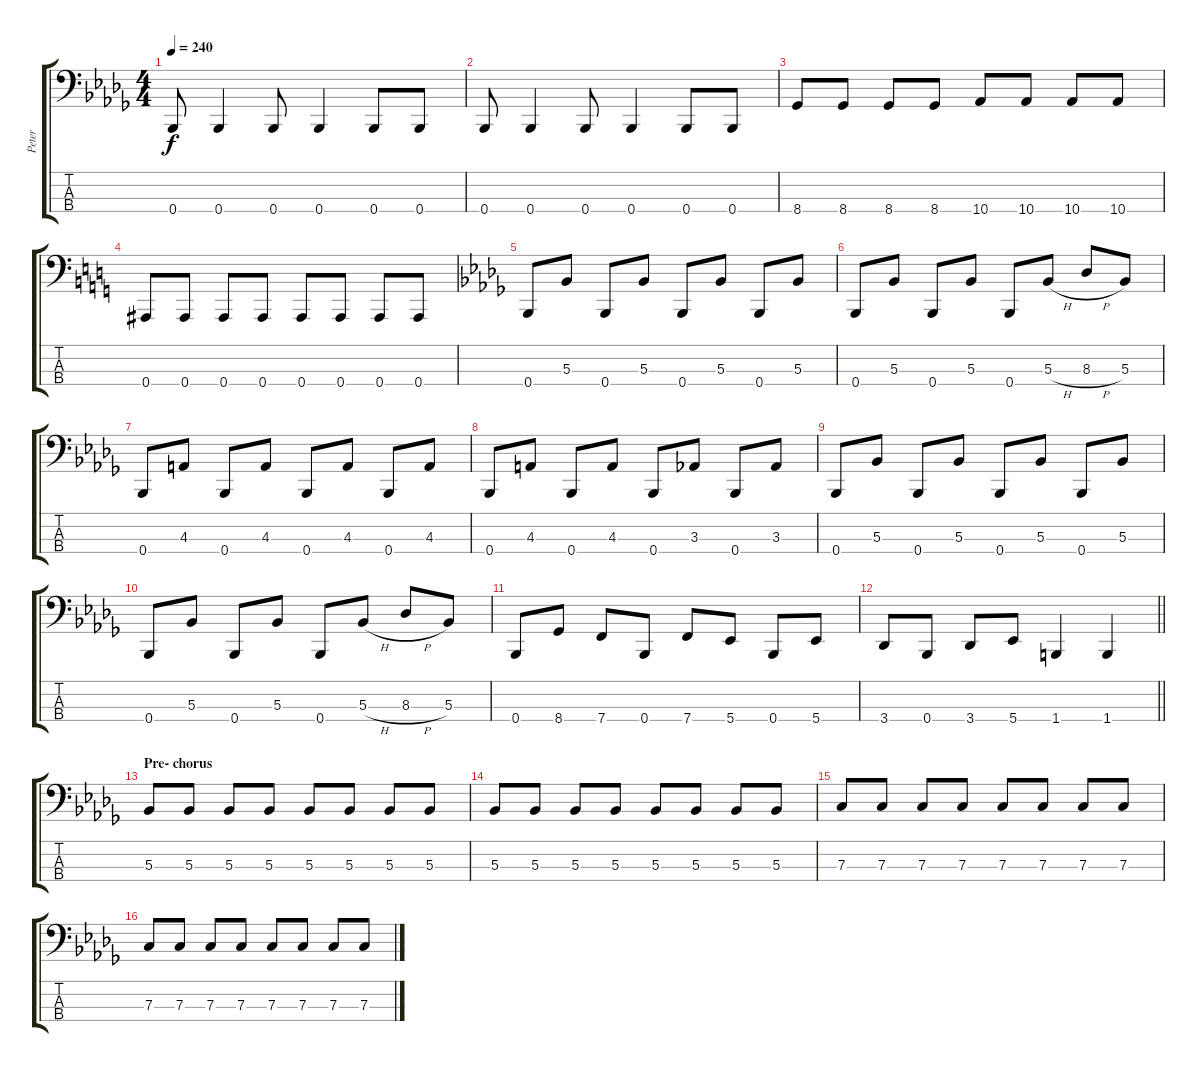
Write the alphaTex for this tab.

\track ("Peter" "Peter") {instrument electricbassfinger}
\staff {score tabs}
\tuning (Eb2 Bb1 F1 Bb0) {hide}
\ts (4 4)
\tempo 240
\clef f4
\ks bbminor
0.4.8{dy f} 0.4.4 0.4.8 0.4.4 0.4.8 0.4.8 |
0.4.8 0.4.4 0.4.8 0.4.4 0.4.8 0.4.8 |
8.4.8 8.4.8 8.4.8 8.4.8 10.4.8 10.4.8 10.4.8 10.4.8 |
\ks c
0.4.8 0.4.8 0.4.8 0.4.8 0.4.8 0.4.8 0.4.8 0.4.8 |
\ks bbminor
0.4.8 5.3.8 0.4.8 5.3.8 0.4.8 5.3.8 0.4.8 5.3.8 |
0.4.8 5.3.8 0.4.8 5.3.8 0.4.8 5.3{h}.8 8.3{h}.8 5.3.8 |
0.4.8 4.3.8 0.4.8 4.3.8 0.4.8 4.3.8 0.4.8 4.3.8 |
0.4.8 4.3.8 0.4.8 4.3.8 0.4.8 3.3.8 0.4.8 3.3.8 |
0.4.8 5.3.8 0.4.8 5.3.8 0.4.8 5.3.8 0.4.8 5.3.8 |
0.4.8 5.3.8 0.4.8 5.3.8 0.4.8 5.3{h}.8 8.3{h}.8 5.3.8 |
0.4.8 8.4.8 7.4.8 0.4.8 7.4.8 5.4.8 0.4.8 5.4.8 |
\barLineRight lightlight
3.4.8 0.4.8 3.4.8 5.4.8 1.4.4 1.4.4 |
\section ("" "Pre- chorus")
5.3.8 5.3.8 5.3.8 5.3.8 5.3.8 5.3.8 5.3.8 5.3.8 |
5.3.8 5.3.8 5.3.8 5.3.8 5.3.8 5.3.8 5.3.8 5.3.8 |
7.3.8 7.3.8 7.3.8 7.3.8 7.3.8 7.3.8 7.3.8 7.3.8 |
7.3.8 7.3.8 7.3.8 7.3.8 7.3.8 7.3.8 7.3.8 7.3.8
